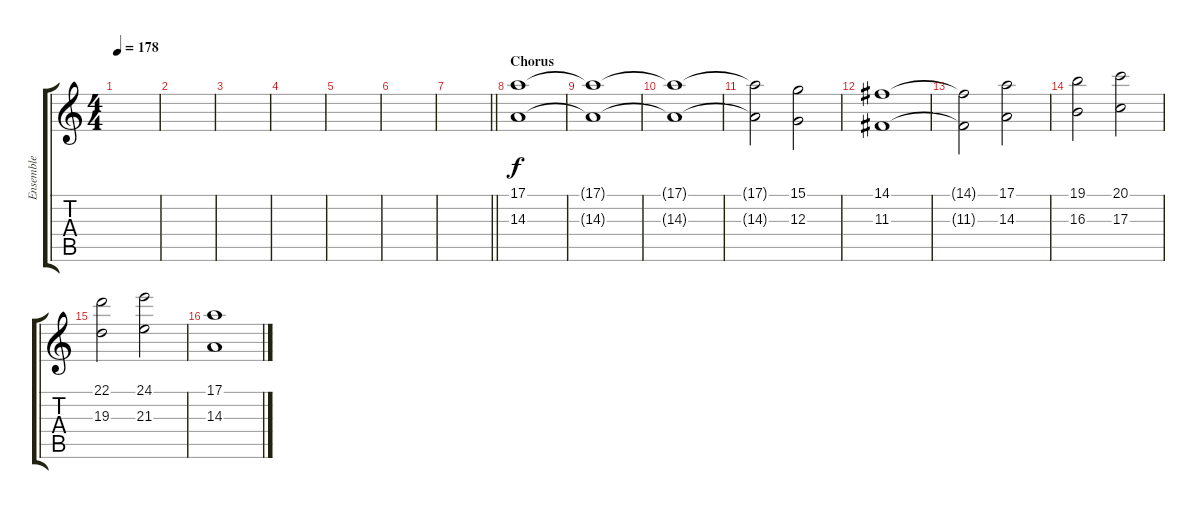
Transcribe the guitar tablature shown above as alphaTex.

\track ("Ensemble" "Ensemble") {instrument stringensemble1}
\staff {score tabs}
\tuning (E4 B3 G3 D3 A2 D2) {hide}
\ts (4 4)
\tempo 178
\clef g2
\ks c
|
|
|
|
|
|
\barLineRight lightlight
|
\section ("" "Chorus")
(17.1 14.3).1 |
(17.1{t} 14.3{t}).1 |
(17.1{t} 14.3{t}).1 |
(17.1{t} 14.3{t}).2 (15.1 12.3).2 |
(14.1 11.3).1 |
(14.1{t} 11.3{t}).2 (17.1 14.3).2 |
(19.1 16.3).2 (20.1 17.3).2 |
(22.1 19.3).2 (24.1 21.3).2 |
(17.1 14.3).1
